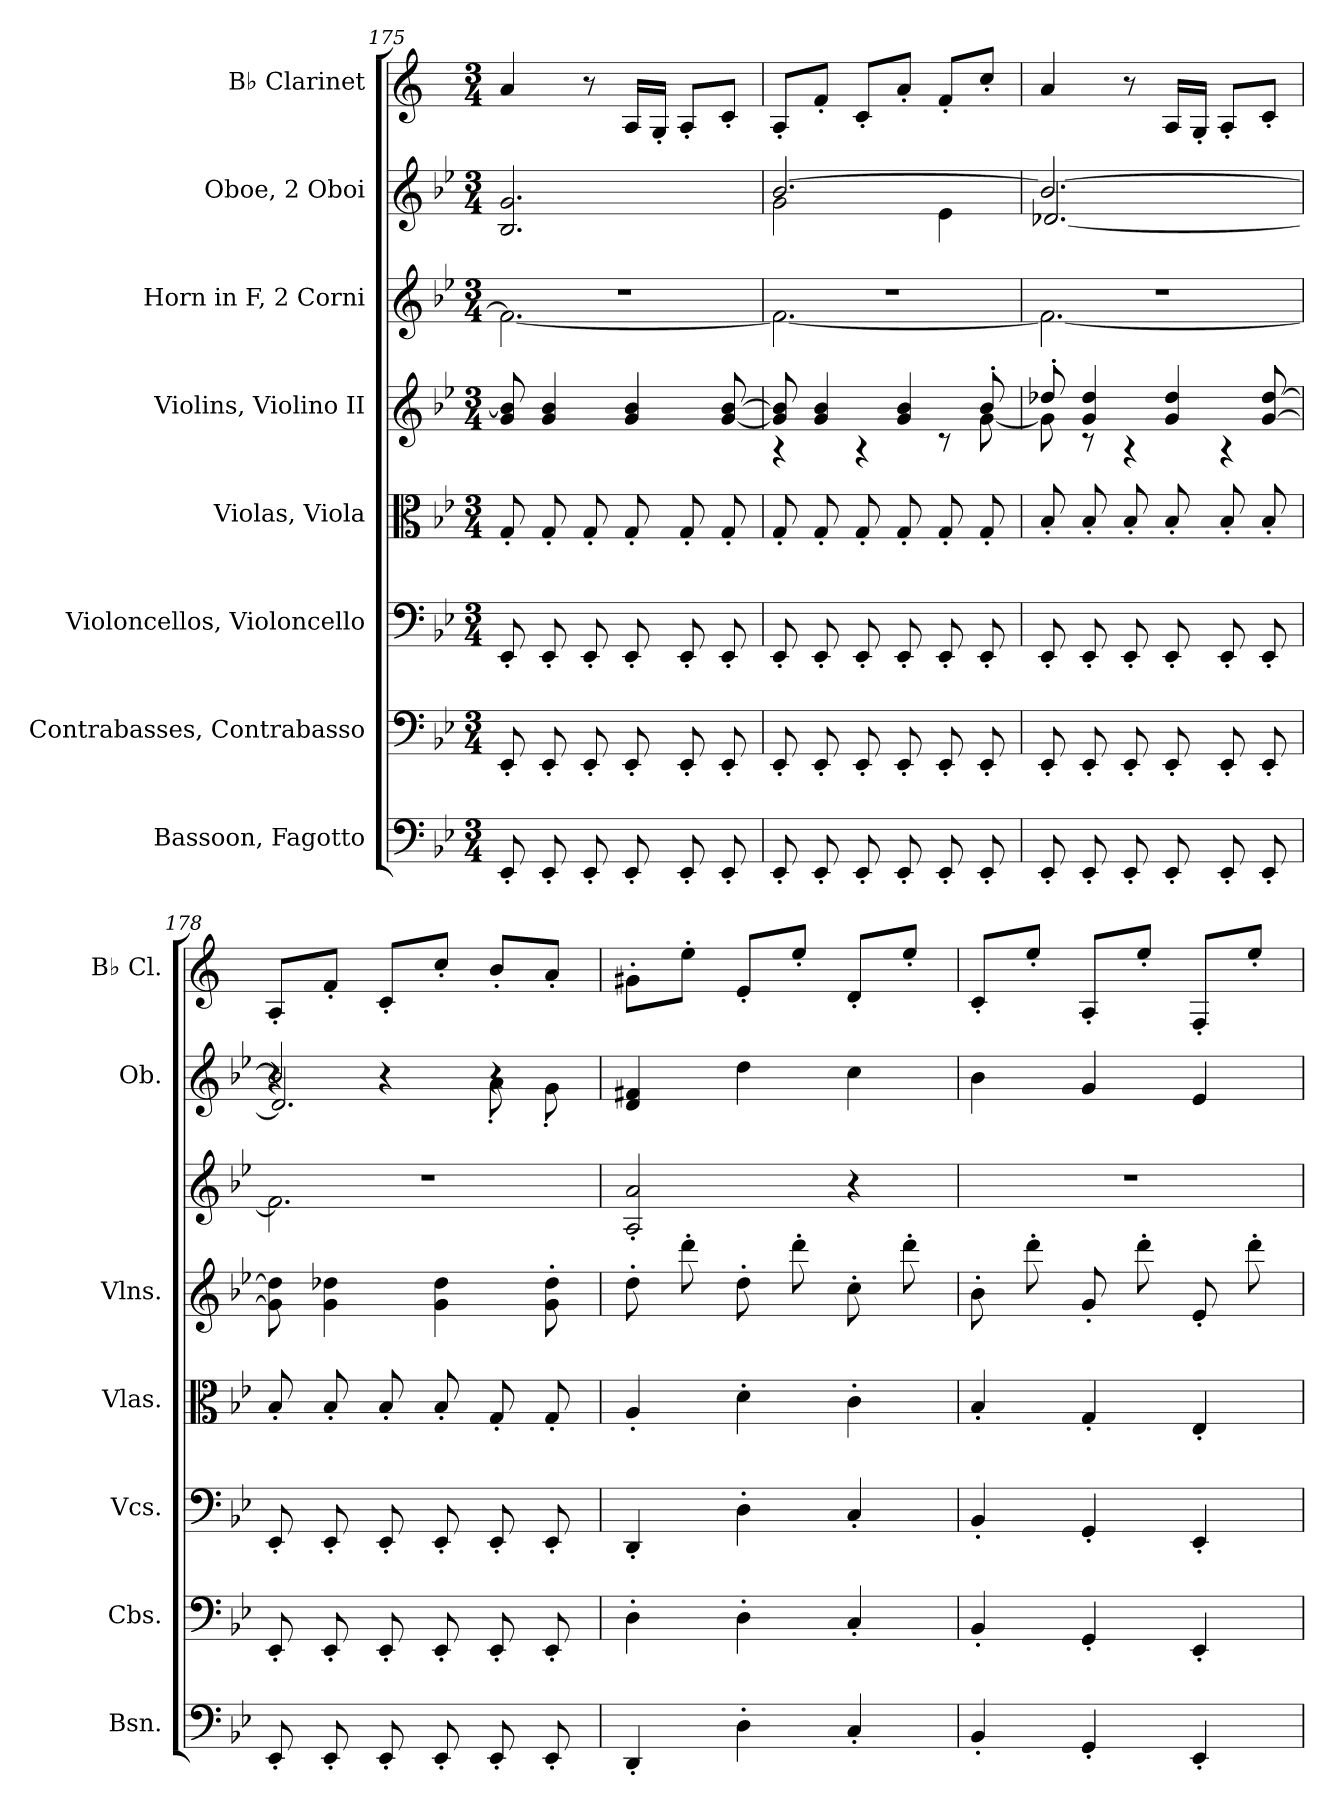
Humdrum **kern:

**kern	**kern	**kern	**kern	**kern	**kern	**kern	**kern
*part8	*part7	*part6	*part5	*part4	*part3	*part2	*part1
*staff8	*staff7	*staff6	*staff5	*staff4	*staff3	*staff2	*staff1
*I"Bassoon, Fagotto	*I"Contrabasses, Contrabasso	*I"Violoncellos, Violoncello	*I"Violas, Viola	*I"Violins, Violino II	*I"Horn in F, 2 Corni	*I"Oboe, 2 Oboi	*I"B♭ Clarinet
*I'Bsn.	*I'Cbs.	*I'Vcs.	*I'Vlas.	*I'Vlns.	*	*I'Ob.	*I'B♭ Cl.
*clefF4	*clefF4	*clefF4	*clefC3	*clefG2	*clefG2	*clefG2	*clefG2
*	*ITrd7c12	*	*	*	*ITrd4c7	*	*ITrd1c2
*k[b-e-]	*k[b-e-]	*k[b-e-]	*k[b-e-]	*k[b-e-]	*k[b-e-a-]	*k[b-e-]	*k[b-e-]
*M3/4	*M3/4	*M3/4	*M3/4	*M3/4	*M3/4	*M3/4	*M3/4
=175	=175	=175	=175	=175	=175	=175	=175
*	*	*	*	*	*^	*	*
8EE-'/	8EEE-'/	8EE-'/	8G'/	8g/ 8b-/]	2.r	2.B-\_	2.B-/ 2.g/	4g/
8EE-'/	8EEE-'/	8EE-'/	8G'/	4g/ 4b-/	.	.	.	.
8EE-'/	8EEE-'/	8EE-'/	8G'/	.	.	.	.	8r
8EE-'/	8EEE-'/	8EE-'/	8G'/	4g/ 4b-/	.	.	.	16G/LL
.	.	.	.	.	.	.	.	16F'/JJ
8EE-'/	8EEE-'/	8EE-'/	8G'/	.	.	.	.	8G'/L
8EE-'/	8EEE-'/	8EE-'/	8G'/	[8g/ [8b-/	.	.	.	8B-'/J
=176	=176	=176	=176	=176	=176	=176	=176	=176
*	*	*	*	*^	*	*	*^	*
8EE-'/	8EEE-'/	8EE-'/	8G'/	8g/] 8b-/]	4r	2.r	2.B-\_	[2.b-/	2g\	8G'/L
8EE-'/	8EEE-'/	8EE-'/	8G'/	4g/ 4b-/	.	.	.	.	.	8e-'/J
8EE-'/	8EEE-'/	8EE-'/	8G'/	.	4r	.	.	.	.	8B-'/L
8EE-'/	8EEE-'/	8EE-'/	8G'/	4g/ 4b-/	.	.	.	.	.	8g'/J
8EE-'/	8EEE-'/	8EE-'/	8G'/	.	8r	.	.	.	4e-\	8e-'/L
8EE-'/	8EEE-'/	8EE-'/	8G'/	8b-'/	[8g\	.	.	.	.	8b-'/J
!!LO:LB:g=z
=177	=177	=177	=177	=177	=177	=177	=177	=177	=177	=177
8EE-'/	8EEE-'/	8EE-'/	8B-'/	8dd-X'/	8g\]	2.r	2.B-\_	2.b-/_	[2.d-X/	4g/
8EE-'/	8EEE-'/	8EE-'/	8B-'/	4g/ 4dd-/	8r	.	.	.	.	.
8EE-'/	8EEE-'/	8EE-'/	8B-'/	.	4r	.	.	.	.	8r
8EE-'/	8EEE-'/	8EE-'/	8B-'/	4g/ 4dd-/	.	.	.	.	.	16G/LL
.	.	.	.	.	.	.	.	.	.	16F'/JJ
8EE-'/	8EEE-'/	8EE-'/	8B-'/	.	4r	.	.	.	.	8G'/L
8EE-'/	8EEE-'/	8EE-'/	8B-'/	[8g/ [8dd-/	.	.	.	.	.	8B-'/J
*	*	*	*	*v	*v	*	*	*	*	*
=178	=178	=178	=178	=178	=178	=178	=178	=178	=178
*	*	*	*	*	*	*	*	*^	*
8EE-'/	8EEE-'/	8EE-'/	8B-'/	8g\] 8dd-\]	2.r	2.B-\]	2b-/]	4r	2.d-/]	8G'/L
8EE-'/	8EEE-'/	8EE-'/	8B-'/	4g\ 4dd-X\	.	.	.	.	.	8e-'/J
8EE-'/	8EEE-'/	8EE-'/	8B-'/	.	.	.	.	4r	.	8B-'/L
8EE-'/	8EEE-'/	8EE-'/	8B-'/	4g\ 4dd-\	.	.	.	.	.	8b-'/J
8EE-'/	8EEE-'/	8EE-'/	8G'/	.	.	.	4r	8a'\	.	8a'/L
8EE-'/	8EEE-'/	8EE-'/	8G'/	8g\' 8dd-\'	.	.	.	8g'\	.	8g'/J
*	*	*	*	*	*v	*v	*	*	*	*
*	*	*	*	*	*	*v	*v	*v	*
=179	=179	=179	=179	=179	=179	=179	=179
4DD'/	4DD'\	4DD'/	4A'/	8dd'\	2D/' 2d/'	4d/ 4f#X/	8f#X'\L
.	.	.	.	8ddd'\	.	.	8dd'\J
4D'\	4DD'\	4D'\	4d'\	8dd'\	.	4dd\	8d'/L
.	.	.	.	8ddd'\	.	.	8dd'/J
4C'/	4CC'/	4C'/	4c'\	8cc'\	4r	4cc\	8c'/L
.	.	.	.	8ddd'\	.	.	8dd'/J
=180	=180	=180	=180	=180	=180	=180	=180
4BB-'/	4BBB-'/	4BB-'/	4B-'/	8b-'\	2.r	4b-\	8B-'/L
.	.	.	.	8ddd'\	.	.	8dd'/J
4GG'/	4GGG'/	4GG'/	4G'/	8g'/	.	4g/	8G'/L
.	.	.	.	8ddd'\	.	.	8dd'/J
4EE-'/	4EEE-'/	4EE-'/	4E-'/	8e-'/	.	4e-/	8E-'/L
.	.	.	.	8ddd'\	.	.	8dd'/J
=	=	=	=	=	=	=	=
*-	*-	*-	*-	*-	*-	*-	*-
